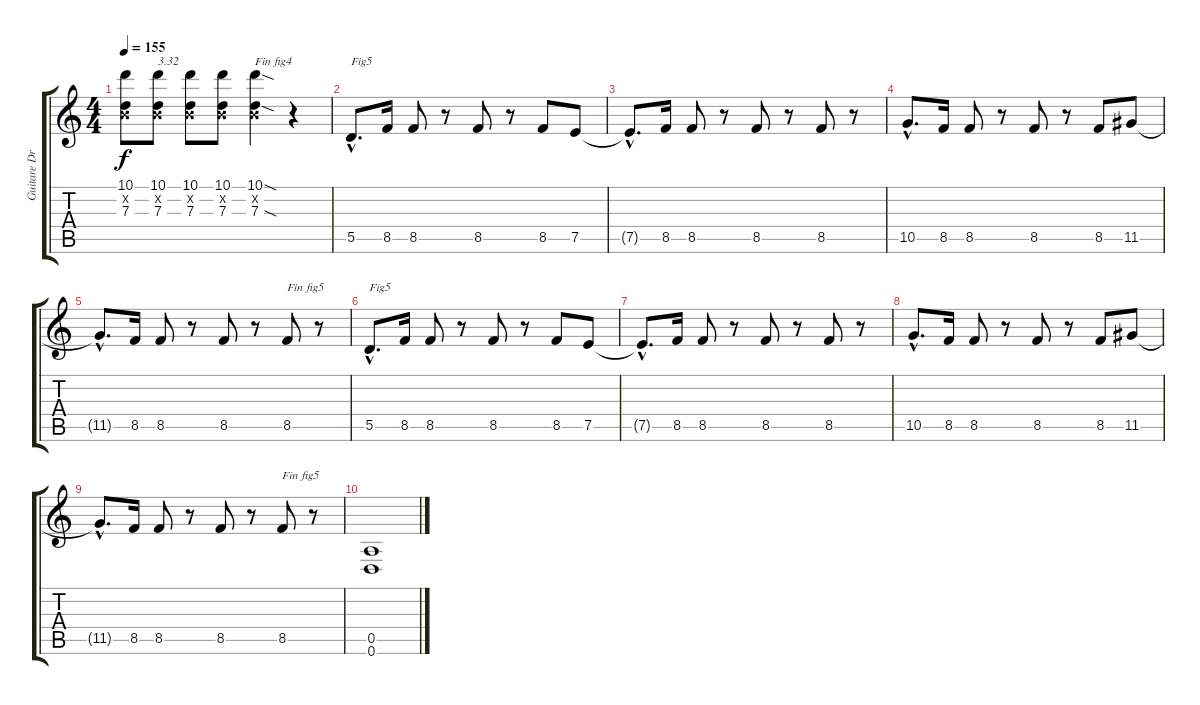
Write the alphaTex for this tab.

\track ("Guitare Dr-D" "Guitare Dr") {instrument overdrivenguitar}
\staff {score tabs}
\tuning (E4 B3 G3 D3 A2 D2) {hide}
\ts (4 4)
\tempo 155
\clef g2
\ks c
(10.1 0.2{x} 7.3).8{dy f} (10.1 0.2{x} 7.3).8{txt "3.32"} (10.1 0.2{x} 7.3).8 (10.1 0.2{x} 7.3).8 (10.1{sod} 0.2{x} 7.3{sod}).4{txt "Fin fig4"} r.4 |
5.5{hac}.8{d txt "Fig5"} 8.5.16 8.5.8 r.8 8.5.8 r.8 8.5.8 7.5.8 |
7.5{hac t}.8{d} 8.5.16 8.5.8 r.8 8.5.8 r.8 8.5.8 r.8 |
10.5{hac}.8{d} 8.5.16 8.5.8 r.8 8.5.8 r.8 8.5.8 11.5.8 |
11.5{hac t}.8{d} 8.5.16 8.5.8 r.8 8.5.8 r.8 8.5.8{txt "Fin fig5"} r.8 |
5.5{hac}.8{d txt "Fig5"} 8.5.16 8.5.8 r.8 8.5.8 r.8 8.5.8 7.5.8 |
7.5{hac t}.8{d} 8.5.16 8.5.8 r.8 8.5.8 r.8 8.5.8 r.8 |
10.5{hac}.8{d} 8.5.16 8.5.8 r.8 8.5.8 r.8 8.5.8 11.5.8 |
11.5{hac t}.8{d} 8.5.16 8.5.8 r.8 8.5.8 r.8 8.5.8{txt "Fin fig5"} r.8 |
(0.5 0.6).1
